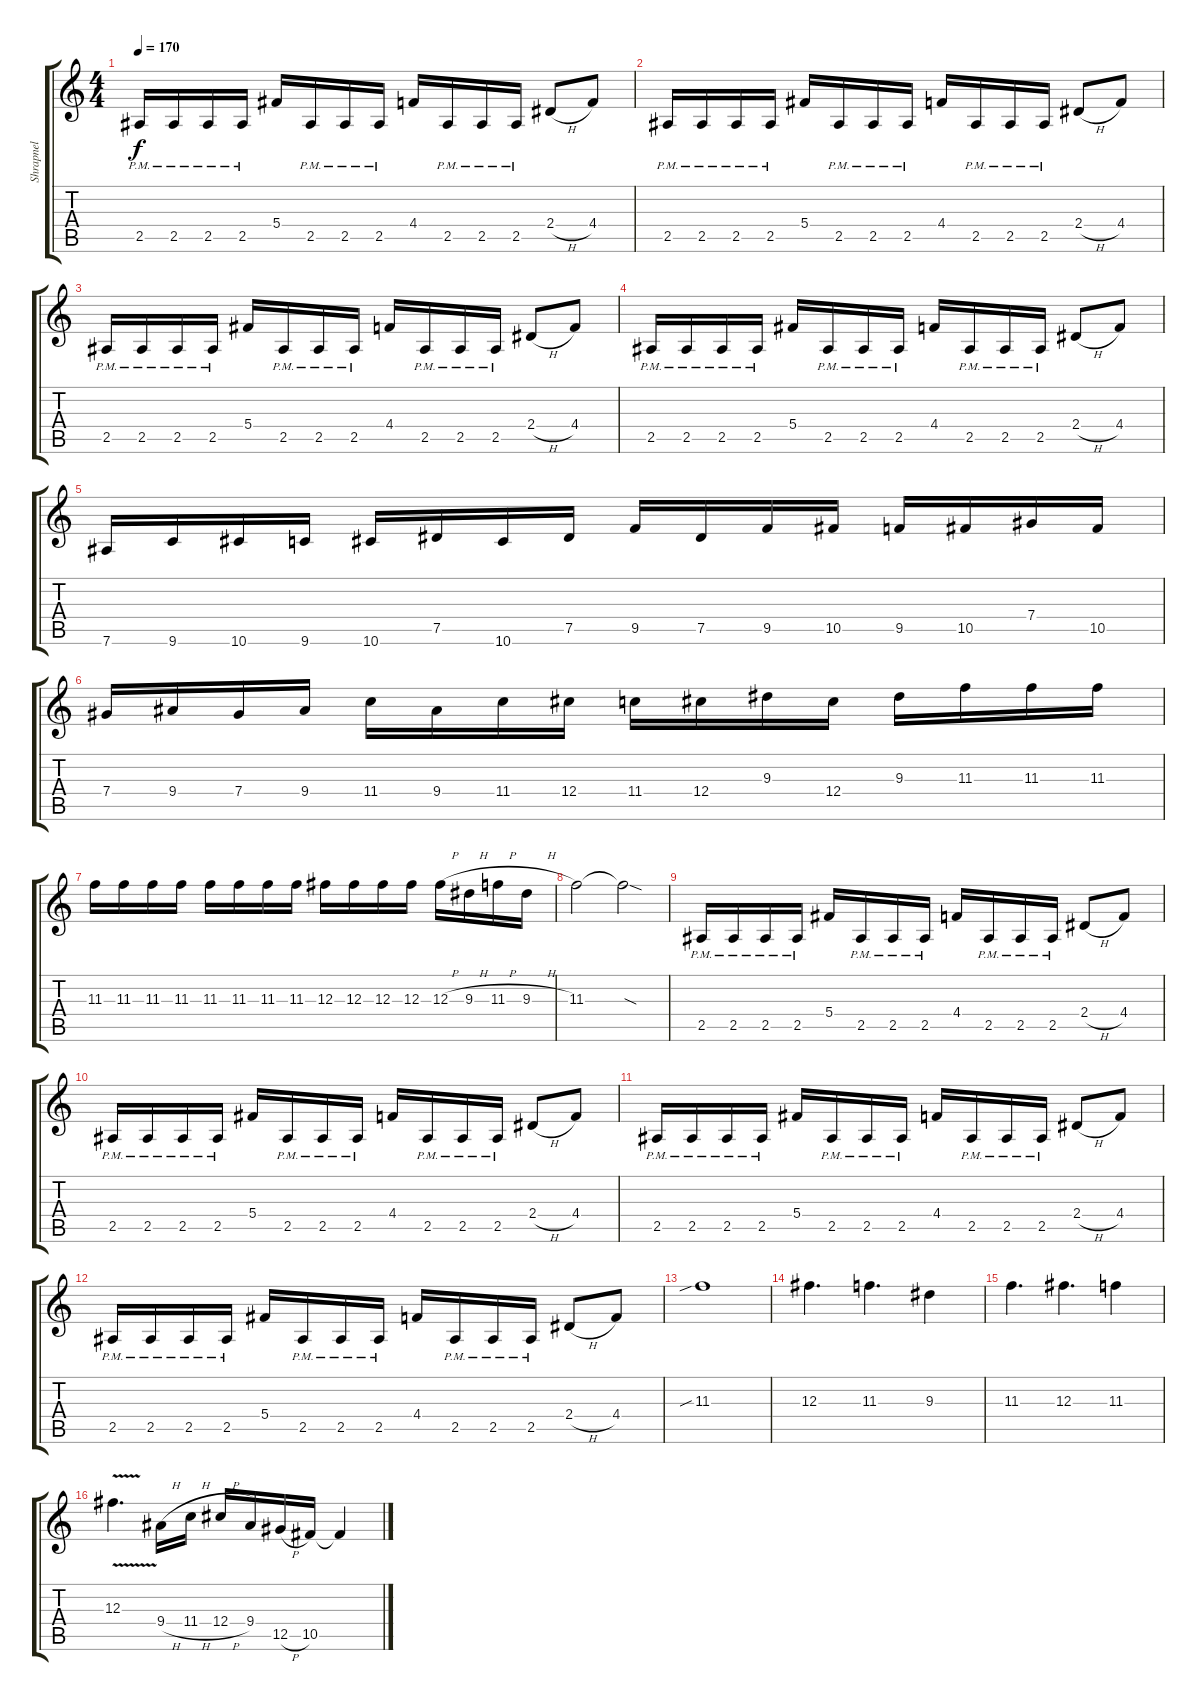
\track ("Shrapnel" "Shrapnel") {instrument distortionguitar}
\staff {score tabs}
\tuning (Eb4 Bb3 Gb3 Db3 Ab2 Eb2) {hide}
\ts (4 4)
\tempo 170
\clef g2
\ks c
2.5{pm}.16{dy f} 2.5{pm}.16 2.5{pm}.16 2.5{pm}.16 5.4.16 2.5{pm}.16 2.5{pm}.16 2.5{pm}.16 4.4.16 2.5{pm}.16 2.5{pm}.16 2.5{pm}.16 2.4{h}.8 4.4.8 |
2.5{pm}.16 2.5{pm}.16 2.5{pm}.16 2.5{pm}.16 5.4.16 2.5{pm}.16 2.5{pm}.16 2.5{pm}.16 4.4.16 2.5{pm}.16 2.5{pm}.16 2.5{pm}.16 2.4{h}.8 4.4.8 |
2.5{pm}.16 2.5{pm}.16 2.5{pm}.16 2.5{pm}.16 5.4.16 2.5{pm}.16 2.5{pm}.16 2.5{pm}.16 4.4.16 2.5{pm}.16 2.5{pm}.16 2.5{pm}.16 2.4{h}.8 4.4.8 |
2.5{pm}.16 2.5{pm}.16 2.5{pm}.16 2.5{pm}.16 5.4.16 2.5{pm}.16 2.5{pm}.16 2.5{pm}.16 4.4.16 2.5{pm}.16 2.5{pm}.16 2.5{pm}.16 2.4{h}.8 4.4.8 |
7.6.16 9.6.16 10.6.16 9.6.16 10.6.16 7.5.16 10.6.16 7.5.16 9.5.16 7.5.16 9.5.16 10.5.16 9.5.16 10.5.16 7.4.16 10.5.16 |
7.4.16 9.4.16 7.4.16 9.4.16 11.4.16 9.4.16 11.4.16 12.4.16 11.4.16 12.4.16 9.3.16 12.4.16 9.3.16 11.3.16 11.3.16 11.3.16 |
11.3.16 11.3.16 11.3.16 11.3.16 11.3.16 11.3.16 11.3.16 11.3.16 12.3.16 12.3.16 12.3.16 12.3.16 12.3{h}.16 9.3{h}.16 11.3{h}.16 9.3{h}.16 |
11.3.2 11.3{sod t}.2 |
2.5{pm}.16 2.5{pm}.16 2.5{pm}.16 2.5{pm}.16 5.4.16 2.5{pm}.16 2.5{pm}.16 2.5{pm}.16 4.4.16 2.5{pm}.16 2.5{pm}.16 2.5{pm}.16 2.4{h}.8 4.4.8 |
2.5{pm}.16 2.5{pm}.16 2.5{pm}.16 2.5{pm}.16 5.4.16 2.5{pm}.16 2.5{pm}.16 2.5{pm}.16 4.4.16 2.5{pm}.16 2.5{pm}.16 2.5{pm}.16 2.4{h}.8 4.4.8 |
2.5{pm}.16 2.5{pm}.16 2.5{pm}.16 2.5{pm}.16 5.4.16 2.5{pm}.16 2.5{pm}.16 2.5{pm}.16 4.4.16 2.5{pm}.16 2.5{pm}.16 2.5{pm}.16 2.4{h}.8 4.4.8 |
2.5{pm}.16 2.5{pm}.16 2.5{pm}.16 2.5{pm}.16 5.4.16 2.5{pm}.16 2.5{pm}.16 2.5{pm}.16 4.4.16 2.5{pm}.16 2.5{pm}.16 2.5{pm}.16 2.4{h}.8 4.4.8 |
11.3{sib}.1 |
12.3.4{d} 11.3.4{d} 9.3.4 |
11.3.4{d} 12.3.4{d} 11.3.4 |
12.3{v}.4{d} 9.4{h}.16 11.4{h}.16 12.4{h}.16 9.4.16 12.5{h}.16 10.5.16 10.5{t}.4
